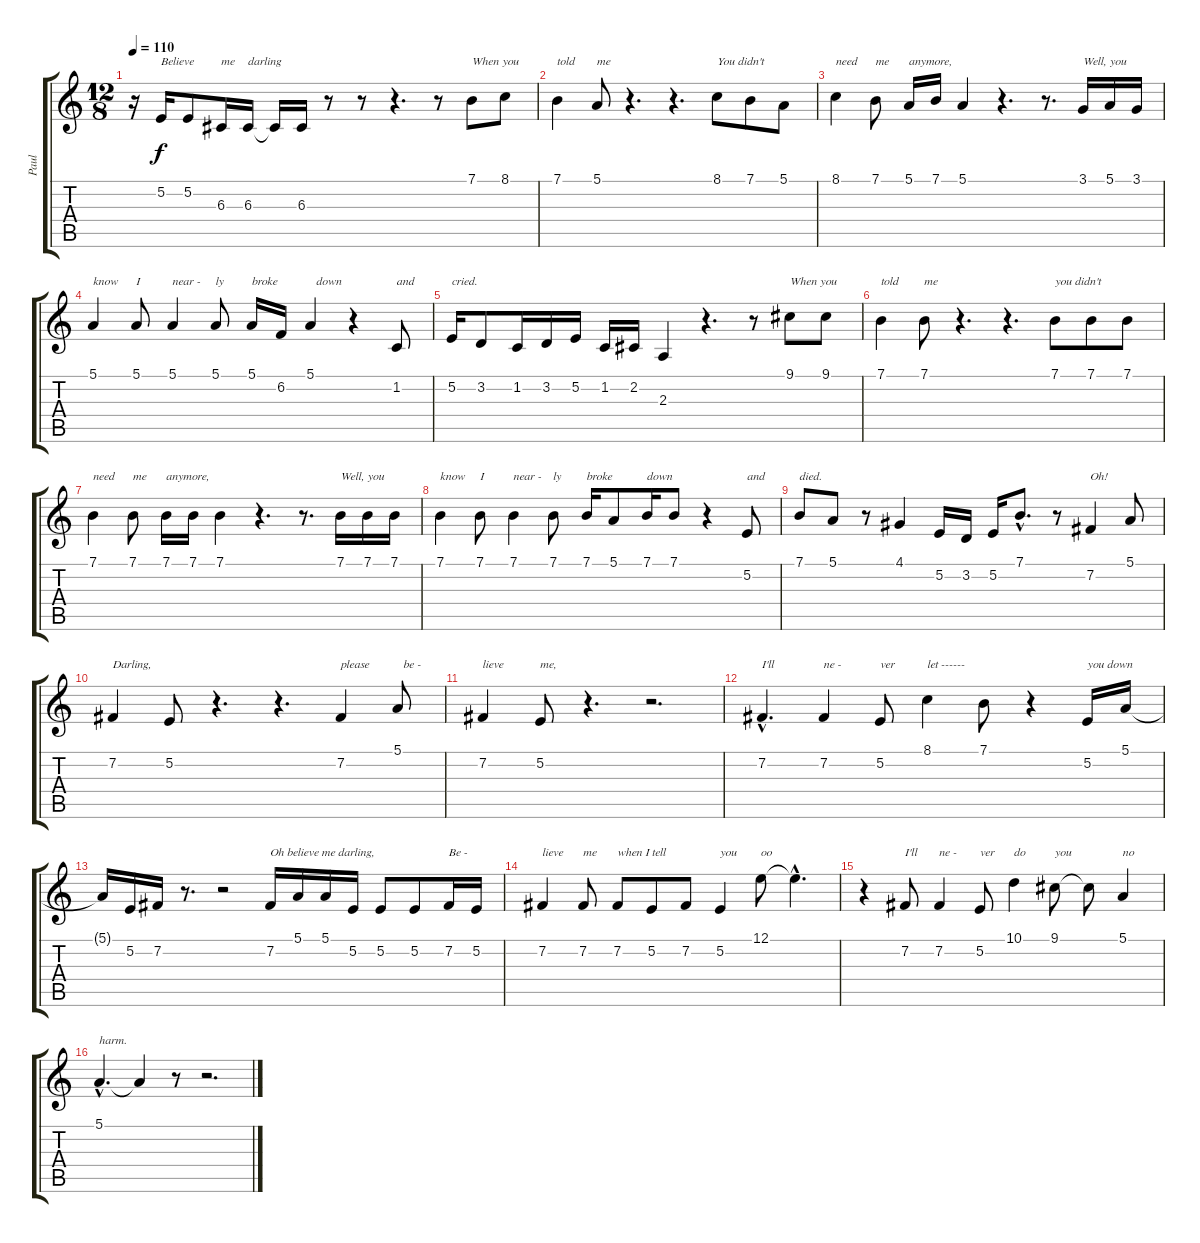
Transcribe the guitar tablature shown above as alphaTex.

\track ("Paul" "Paul") {instrument altosax}
\staff {score tabs}
\tuning (E4 B3 G3 D3 A2 E2) {hide}
\ts (12 8)
\tempo 110
\clef g2
\ks c
r.16{dy f} 5.2.16{txt "Believe"} 5.2.8 6.3.16{txt "me"} 6.3.16{txt "darling"} 6.3{t}.16 6.3.16 r.8 r.8 r.4{d} r.8 7.1.8{txt "When you"} 8.1.8 |
7.1.4{txt "told"} 5.1.8{txt "me"} r.4{d} r.4{d} 8.1.8{txt "You didn't"} 7.1.8 5.1.8 |
8.1.4{txt "need"} 7.1.8{txt "me"} 5.1.16{txt "anymore,"} 7.1.16 5.1.4 r.4{d} r.8{d} 3.1.16{txt "Well, you"} 5.1.16 3.1.16 |
5.1.4{txt "know"} 5.1.8{txt "I"} 5.1.4{txt "near -"} 5.1.8{txt "ly"} 5.1.16{txt "broke"} 6.2.16 5.1.4{txt "  down"} r.4 1.2.8{txt "and"} |
5.2.16{txt "cried."} 3.2.8 1.2.16 3.2.16 5.2.16 1.2.16 2.2.16 2.3.4 r.4{d} r.8 9.1.8{txt "When you"} 9.1.8 |
7.1.4{txt "told"} 7.1.8{txt "me"} r.4{d} r.4{d} 7.1.8{txt "you didn't"} 7.1.8 7.1.8 |
7.1.4{txt "need"} 7.1.8{txt "me"} 7.1.16{txt "anymore,"} 7.1.16 7.1.4 r.4{d} r.8{d} 7.1.16{txt "Well, you"} 7.1.16 7.1.16 |
7.1.4{txt "know"} 7.1.8{txt "I"} 7.1.4{txt "near -"} 7.1.8{txt "ly"} 7.1.16{txt "broke"} 5.1.8 7.1.16{txt "down"} 7.1.8 r.4 5.2.8{txt "and"} |
7.1.8{txt "died."} 5.1.8 r.8 4.1.4 5.2.16 3.2.16 5.2.16 7.1{hac}.8{d} r.8 7.2.4{txt "Oh!"} 5.1.8 |
7.2.4{txt "Darling,"} 5.2.8 r.4{d} r.4{d} 7.2.4{txt "please"} 5.1.8{txt "  be -"} |
7.2.4{txt "lieve"} 5.2.8{txt "me,"} r.4{d} r.2{d} |
7.2{hac}.4{d txt "I'll"} 7.2.4{txt "ne -"} 5.2.8{txt "ver"} 8.1.4{txt "let ------"} 7.1.8{txt " "} r.4 5.2.16{txt "you down"} 5.1.16 |
5.1{t}.16{txt " "} 5.2.16 7.2.16 r.8{d} r.2 7.2.16{txt "Oh believe me darling,"} 5.1.16 5.1.16 5.2.16 5.2.8 5.2.8 7.2.16{txt "Be -"} 5.2.16 |
7.2.4{txt "lieve"} 7.2.8{txt "me"} 7.2.8{txt "when I tell"} 5.2.8 7.2.8 5.2.4{txt "you"} 12.1.8{txt "oo"} 12.1{hac t}.4{d} |
r.4{txt " "} 7.2.8{txt "I'll"} 7.2.4{txt "ne -"} 5.2.8{txt "ver"} 10.1.4{txt "do"} 9.1.8{txt "you"} 9.1{t}.8 5.1.4{txt "no"} |
5.1{hac}.4{d txt "harm."} 5.1{t}.4 r.8 r.2{d}
